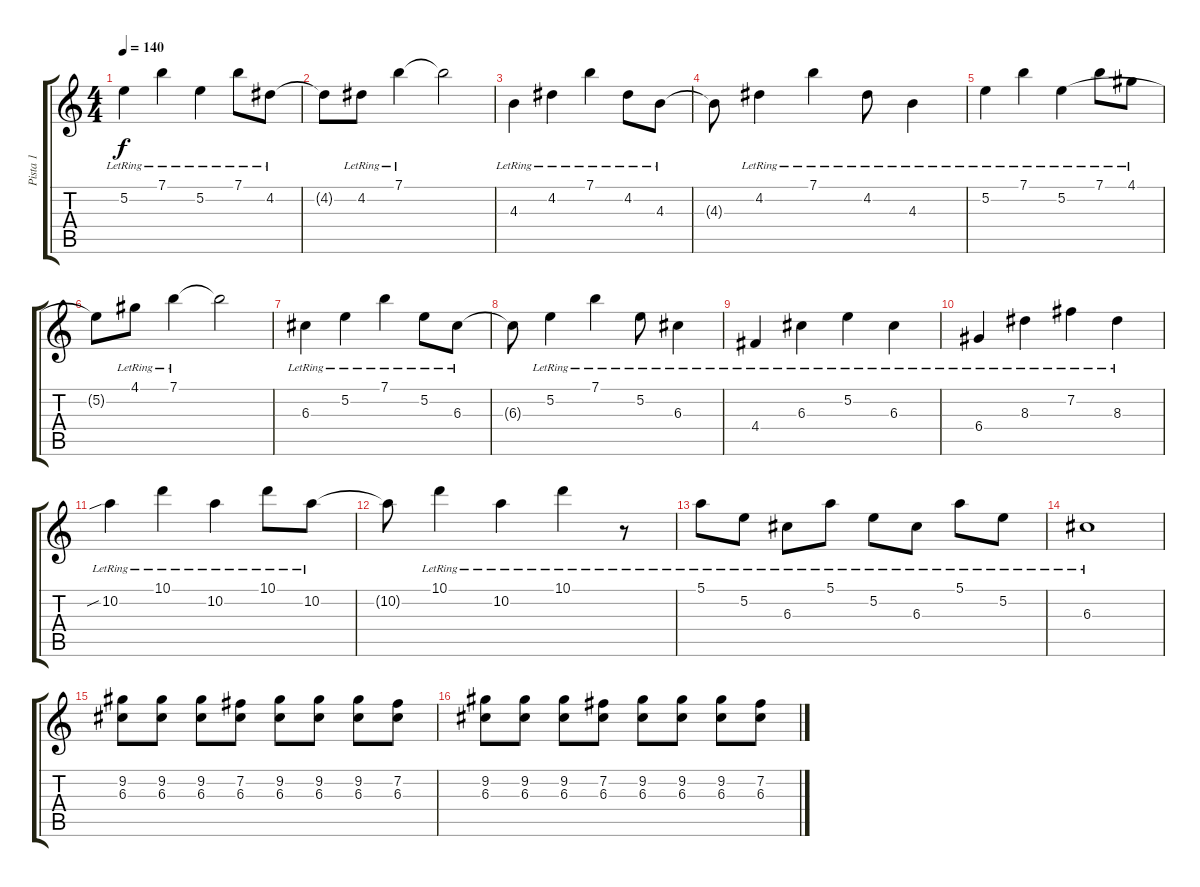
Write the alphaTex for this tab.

\track ("Pista 1" "Pista 1") {instrument overdrivenguitar}
\staff {score tabs}
\tuning (E4 B3 G3 D3 A2 E2) {hide}
\ts (4 4)
\tempo 140
\clef g2
\ks c
5.2{lr}.4{dy f volume 7 instrument overdrivenguitar} 7.1{lr}.4 5.2{lr}.4 7.1{lr}.8 4.2{lr}.8 |
4.2{t}.8 4.2{lr}.8 7.1{lr}.4 7.1{t}.2 |
4.3{lr}.4 4.2{lr}.4 7.1{lr}.4 4.2{lr}.8 4.3{lr}.8 |
4.3{t}.8 4.2{lr}.4 7.1{lr}.4 4.2{lr}.8 4.3{lr}.4 |
5.2{lr}.4 7.1{lr}.4 5.2{lr}.4 7.1{lr}.8 4.1{lr}.8 |
5.2{t}.8 4.1{lr}.8 7.1{lr}.4 7.1{t}.2 |
6.3{lr}.4 5.2{lr}.4 7.1{lr}.4 5.2{lr}.8 6.3{lr}.8 |
6.3{t}.8 5.2{lr}.4 7.1{lr}.4 5.2{lr}.8 6.3{lr}.4 |
4.4{lr}.4 6.3{lr}.4 5.2{lr}.4 6.3{lr}.4 |
6.4{lr}.4 8.3{lr}.4 7.2{lr}.4 8.3{lr}.4 |
10.2{sib lr}.4 10.1{lr}.4 10.2{lr}.4 10.1{lr}.8 10.2{lr}.8 |
10.2{t}.8 10.1{lr}.4 10.2{lr}.4 10.1{lr}.4 r.8 |
5.1{lr}.8 5.2{lr}.8 6.3{lr}.8 5.1{lr}.8 5.2{lr}.8 6.3{lr}.8 5.1{lr}.8 5.2{lr}.8 |
6.3{lr}.1 |
(9.2 6.3).8{volume 7} (9.2 6.3).8 (9.2 6.3).8 (7.2 6.3).8 (9.2 6.3).8 (9.2 6.3).8 (9.2 6.3).8 (7.2 6.3).8 |
(9.2 6.3).8 (9.2 6.3).8 (9.2 6.3).8 (7.2 6.3).8 (9.2 6.3).8 (9.2 6.3).8 (9.2 6.3).8 (7.2 6.3).8
